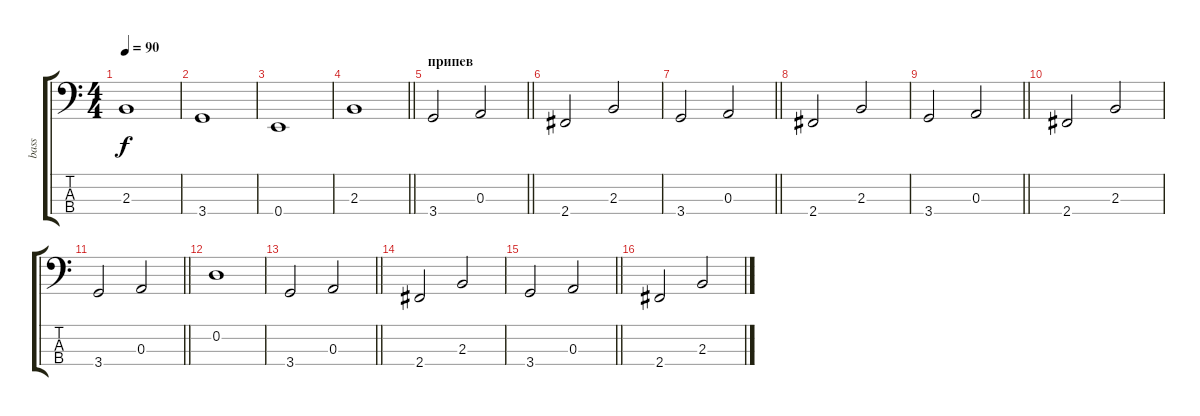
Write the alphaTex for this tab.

\track ("bass" "bass") {instrument electricbassfinger}
\staff {score tabs}
\tuning (G2 D2 A1 E1) {hide}
\ts (4 4)
\tempo 90
\clef f4
\ks c
2.3.1{dy f} |
3.4.1 |
0.4.1 |
\barLineRight lightlight
2.3.1 |
\section ("" "припев")
\barLineRight lightlight
3.4.2 0.3.2 |
2.4.2 2.3.2 |
\barLineRight lightlight
3.4.2 0.3.2 |
2.4.2 2.3.2 |
\barLineRight lightlight
3.4.2 0.3.2 |
2.4.2 2.3.2 |
\barLineRight lightlight
3.4.2 0.3.2 |
0.2.1 |
\barLineRight lightlight
3.4.2 0.3.2 |
2.4.2 2.3.2 |
\barLineRight lightlight
3.4.2 0.3.2 |
2.4.2 2.3.2
